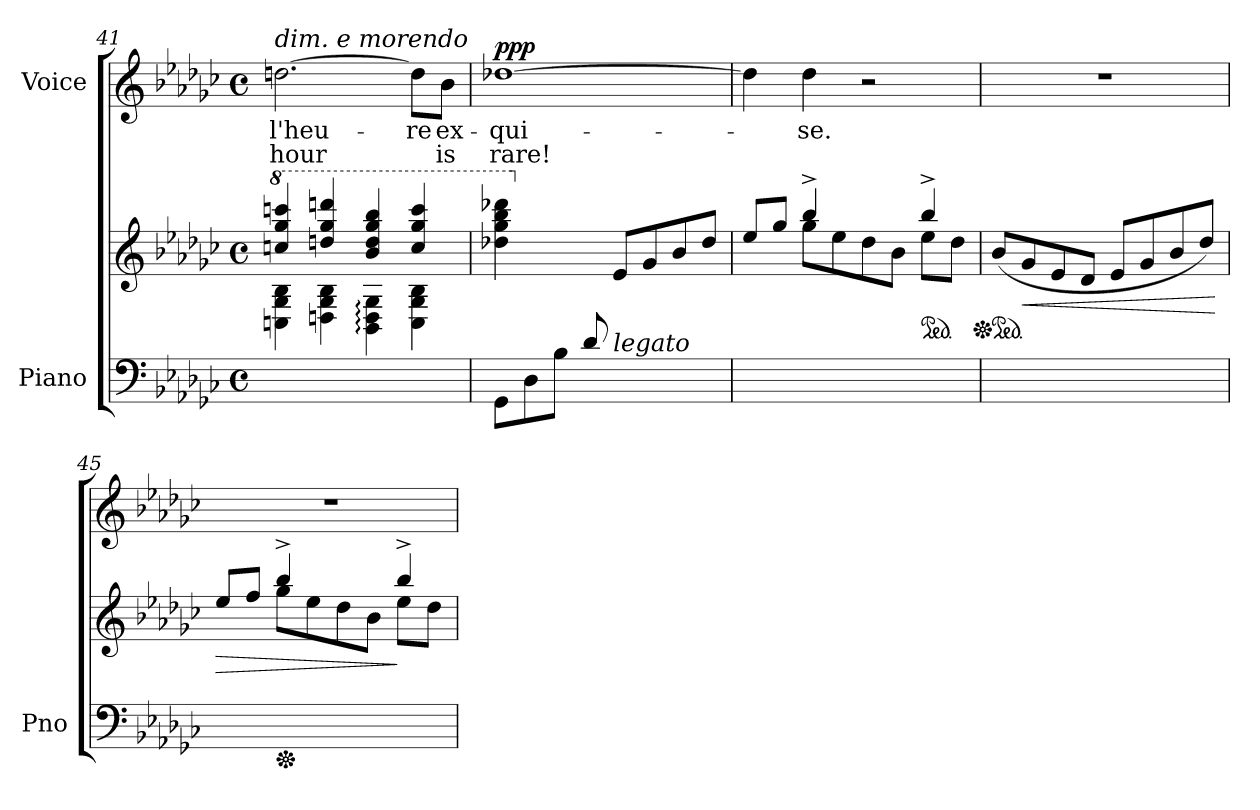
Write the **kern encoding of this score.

**kern	**kern	**dynam	**kern	**text	**text	**dynam
*part2	*part2	*part2	*part1	*part1	*part1	*part1
*staff3	*staff2	*staff2/3	*staff1	*staff1	*staff1	*staff1
*I"Piano	*	*	*I"Voice	*	*	*
*I'Pno	*	*	*	*	*	*
*clefF4	*clefG2	*	*clefG2	*	*	*
*k[b-e-a-d-g-c-]	*k[b-e-a-d-g-c-]	*	*k[b-e-a-d-g-c-]	*	*	*
*M4/4	*M4/4	*	*M4/4	*	*	*
*met(c)	*met(c)	*	*met(c)	*	*	*
*	*8va	*	*	*	*	*
=41	=41	=41	=41	=41	=41	=41
*	*^	*	*	*	*	*
!	!	!	!	!LO:TX:a:i:t=dim. e morendo	!	!	!
1ryy	4cccn/ 4ggg-/ 4ccccn/	4cn\ 4g-\ 4b-\	.	[2.ddn\	l'heu-	hour	.
.	4dddn/ 4ggg-/ 4ddddn/	4dn\ 4g-\ 4b-\	.	.	.	.	.
.	4bb-/ 4ddd/ 4ggg-/ 4bbb-/	4B-\: 4d\: 4g-\:	.	.	.	.	.
.	4ccc/ 4ggg-/ 4cccc/	4c\ 4g-\ 4b-\	.	8dd\L]	-re	.	.
.	.	.	.	8b-\J	ex-	is	.
=42	=42	=42	=42	=42	=42	=42	=42
!	!	!	!	!	!	!	!LO:DY:a
(8GG-\L	4ddd-X\ 4ggg-\ 4bbb-\ 4dddd-X\	2ryy	.	[1dd-X	-qui-	rare!	ppp
8D-\	.	.	.	.	.	.	.
*	*X8va	*	*	*	*	*	*
8B-\J	4ryy	.	.	.	.	.	.
8d-/	.	.	.	.	.	.	.
!LO:TX:i:t=legato	!	!	!	!	!	!	!
2ryy	2ryy	8e-/L	.	.	.	.	.
.	.	8g-/	.	.	.	.	.
.	.	8b-/	.	.	.	.	.
.	.	8dd-/J)	.	.	.	.	.
=43	=43	=43	=43	=43	=43	=43	=43
4ryy	8ee-/L	4ryy	.	4dd-\]	.	.	.
.	8gg-/J	.	.	.	.	.	.
2.ryy	4bb-^>/	8gg-\L	.	4dd-\	-se.	.	.
.	.	8ee-\	.	.	.	.	.
.	4ryy	8dd-\	.	2r	.	.	.
.	.	8b-\J	.	.	.	.	.
*	*ped	*	*	*	*	*	*
.	4bb-^>/	8ee-\L	.	.	.	.	.
.	.	8dd-\J	.	.	.	.	.
=44	=44	=44	=44	=44	=44	=44	=44
*	*Xped	*	*	*	*	*	*
*	*ped	*	*	*	*	*	*
1ryy	1ryy	(<8b-/L	.	1r	.	.	.
!	!	!	!LO:HP:b	!	!	!	!
.	.	8g-/	<	.	.	.	.
.	.	8e-/	.	.	.	.	.
.	.	8d-/J	.	.	.	.	.
.	.	8e-/L	.	.	.	.	.
.	.	8g-/	.	.	.	.	.
.	.	8b-/	.	.	.	.	.
.	.	8dd-/J)	.	.	.	.	.
*	*v	*v	*	*	*	*	*
.	.	[	.	.	.	.
=45	=45	=45	=45	=45	=45	=45
!	!	!LO:HP:b	!	!	!	!
*	*^	*	*	*	*	*
4ryy	8ee-/L	4ryy	>	1r	.	.	.
.	8ff/J	.	.	.	.	.	.
*Xped	*	*	*	*	*	*	*
2.ryy	4bb-^>/	8gg-\L	.	.	.	.	.
.	.	8ee-\	.	.	.	.	.
.	4ryy	8dd-\	.	.	.	.	.
.	.	8b-\J	.	.	.	.	.
.	4bb-^>/	8ee-\L	]	.	.	.	.
.	.	8dd-\J	.	.	.	.	.
*	*v	*v	*	*	*	*	*
=	=	=	=	=	=	=
*-	*-	*-	*-	*-	*-	*-
